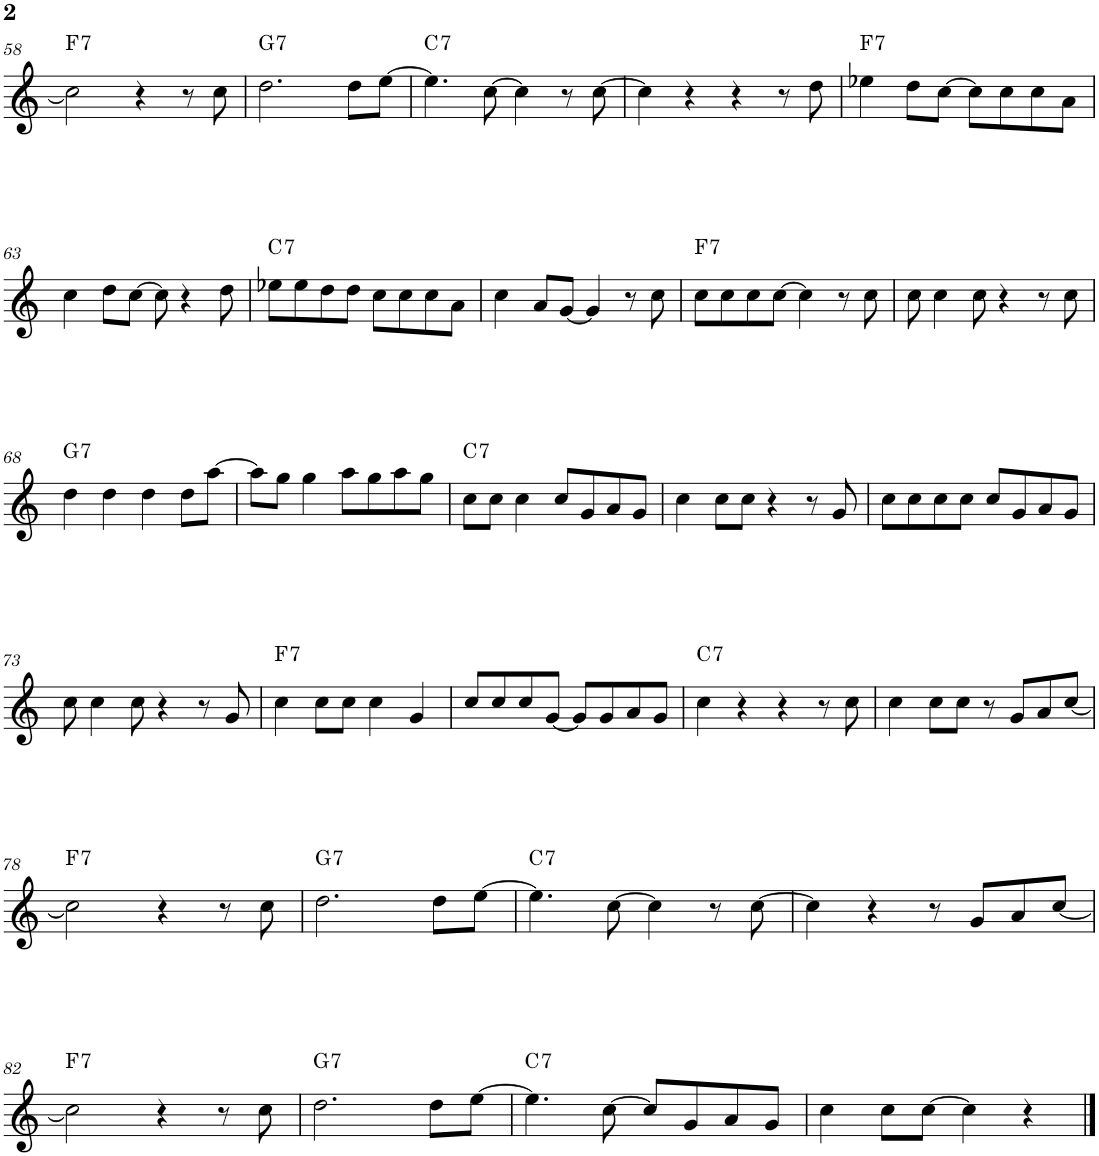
**kern	**harte
*part1	*part1
*staff1	*
*I"P1	*
!!LO:PB:g=z
*clefG2	*
*k[]	*
*M4/4	*
=58	=58
!	!LO:H:kt=7
2cc\]	F:7
4r	.
8r	.
8cc\	.
=59	=59
!	!LO:H:kt=7
2.dd\	G:7
8dd\L	.
[>8ee\J	.
=60	=60
!	!LO:H:kt=7
4.ee\]	C:7
[>8cc\	.
4cc\]	.
8r	.
[>8cc\	.
=61	=61
4cc\]	.
4r	.
4r	.
8r	.
8dd\	.
=62	=62
!	!LO:H:kt=7
4ee-X\	F:7
8dd\L	.
[>8cc\J	.
8cc\L]	.
8cc\	.
8cc\	.
8a\J	.
!!LO:LB:g=z
=63	=63
4cc\	.
8dd\L	.
[>8cc\J	.
8cc\]	.
4r	.
8dd\	.
=64	=64
!	!LO:H:kt=7
8ee-X\L	C:7
8ee-\	.
8dd\	.
8dd\J	.
8cc\L	.
8cc\	.
8cc\	.
8a\J	.
=65	=65
4cc\	.
8a/L	.
[<8g/J	.
4g/]	.
8r	.
8cc\	.
=66	=66
!	!LO:H:kt=7
8cc\L	F:7
8cc\	.
8cc\	.
[>8cc\J	.
4cc\]	.
8r	.
8cc\	.
=67	=67
8cc\	.
4cc\	.
8cc\	.
4r	.
8r	.
8cc\	.
!!LO:LB:g=z
=68	=68
!	!LO:H:kt=7
4dd\	G:7
4dd\	.
4dd\	.
8dd\L	.
[>8aa\J	.
=69	=69
8aa\L]	.
8gg\J	.
4gg\	.
8aa\L	.
8gg\	.
8aa\	.
8gg\J	.
=70	=70
!	!LO:H:kt=7
8cc\L	C:7
8cc\J	.
4cc\	.
8cc/L	.
8g/	.
8a/	.
8g/J	.
=71	=71
4cc\	.
8cc\L	.
8cc\J	.
4r	.
8r	.
8g/	.
=72	=72
8cc\L	.
8cc\	.
8cc\	.
8cc\J	.
8cc/L	.
8g/	.
8a/	.
8g/J	.
!!LO:LB:g=z
=73	=73
8cc\	.
4cc\	.
8cc\	.
4r	.
8r	.
8g/	.
=74	=74
!	!LO:H:kt=7
4cc\	F:7
8cc\L	.
8cc\J	.
4cc\	.
4g/	.
=75	=75
8cc/L	.
8cc/	.
8cc/	.
[<8g/J	.
8g/L]	.
8g/	.
8a/	.
8g/J	.
=76	=76
!	!LO:H:kt=7
4cc\	C:7
4r	.
4r	.
8r	.
8cc\	.
=77	=77
4cc\	.
8cc\L	.
8cc\J	.
8r	.
8g/L	.
8a/	.
[<8cc/J	.
!!LO:LB:g=z
=78	=78
!	!LO:H:kt=7
2cc\]	F:7
4r	.
8r	.
8cc\	.
=79	=79
!	!LO:H:kt=7
2.dd\	G:7
8dd\L	.
[>8ee\J	.
=80	=80
!	!LO:H:kt=7
4.ee\]	C:7
[>8cc\	.
4cc\]	.
8r	.
[>8cc\	.
=81	=81
4cc\]	.
4r	.
8r	.
8g/L	.
8a/	.
[<8cc/J	.
!!LO:LB:g=z
=82	=82
!	!LO:H:kt=7
2cc\]	F:7
4r	.
8r	.
8cc\	.
=83	=83
!	!LO:H:kt=7
2.dd\	G:7
8dd\L	.
[>8ee\J	.
=84	=84
!	!LO:H:kt=7
4.ee\]	C:7
[>8cc\	.
8cc/L]	.
8g/	.
8a/	.
8g/J	.
=85	=85
4cc\	.
8cc\L	.
[>8cc\J	.
4cc\]	.
4r	.
==	==
*-	*-
